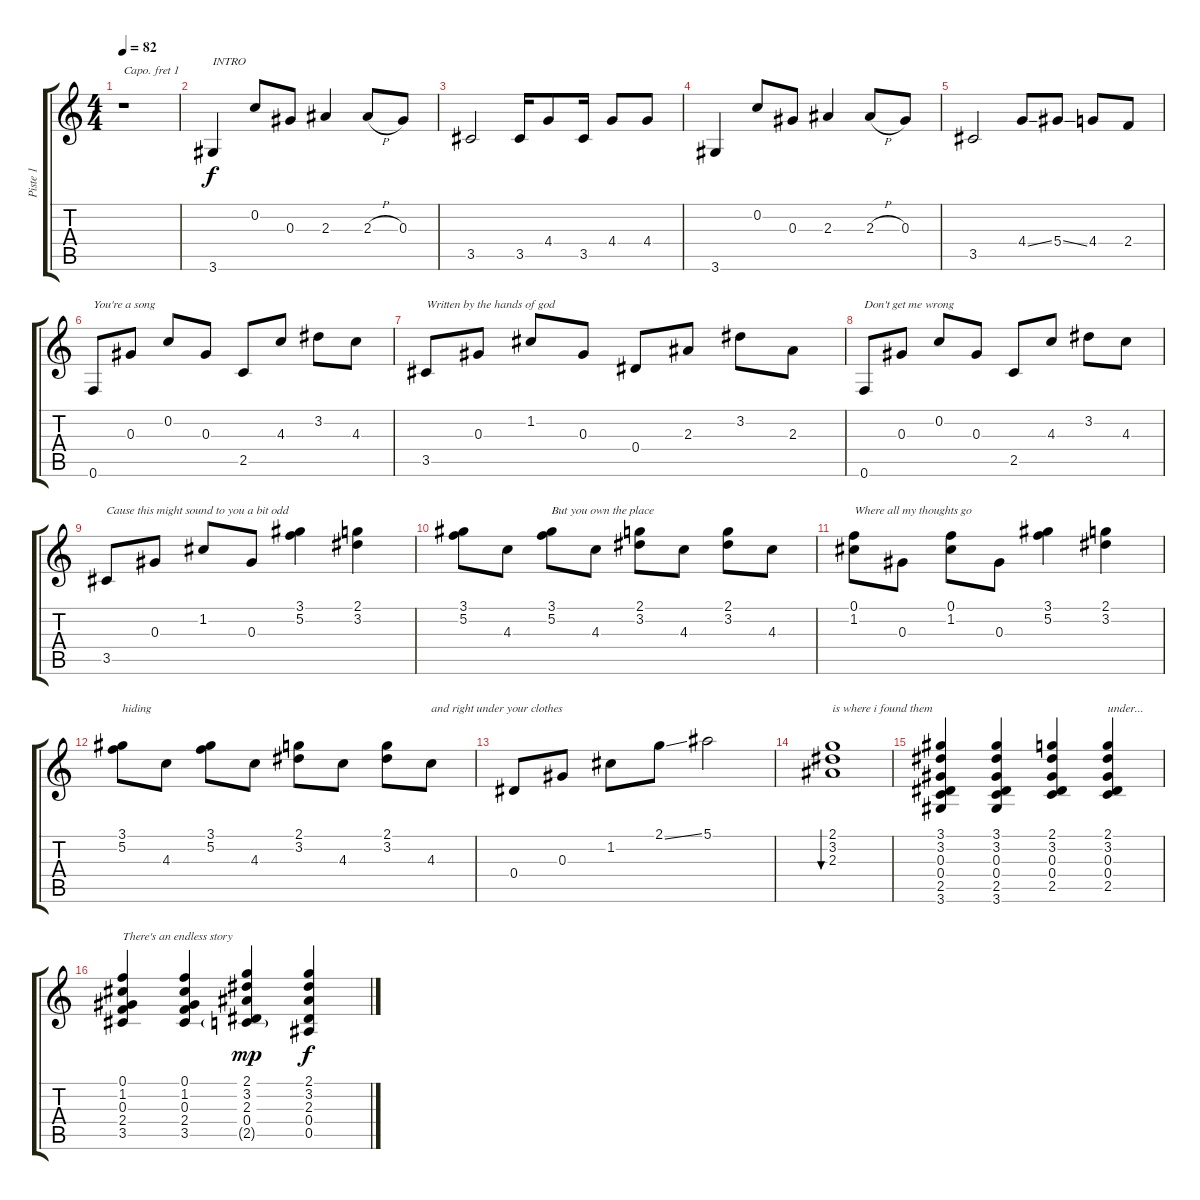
\track ("Piste 1" "Piste 1") {instrument acousticguitarnylon}
\staff {score tabs}
\capo 1
\tuning (E4 B3 G3 D3 A2 E2) {hide}
\ts (4 4)
\tempo 82
\clef g2
\ks c
r.1{dy f instrument acousticguitarnylon} |
3.6.4{txt "INTRO"} 0.2.8 0.3.8 2.3.4 2.3{h}.8 0.3.8 |
3.5.2 3.5.16 4.4.8 3.5.16 4.4.8 4.4.8 |
3.6.4 0.2.8 0.3.8 2.3.4 2.3{h}.8 0.3.8 |
3.5.2 4.4{ss}.8 5.4{ss}.8 4.4.8 2.4.8 |
0.6.8{txt "You're a song"} 0.3.8 0.2.8 0.3.8 2.5.8 4.3.8 3.2.8 4.3.8 |
3.5.8{txt "Written by the hands of god"} 0.3.8 1.2.8 0.3.8 0.4.8 2.3.8 3.2.8 2.3.8 |
0.6.8{txt "Don't get me wrong"} 0.3.8 0.2.8 0.3.8 2.5.8 4.3.8 3.2.8 4.3.8 |
3.5.8{txt "Cause this might sound to you a bit odd"} 0.3.8 1.2.8 0.3.8 (3.1 5.2).4 (2.1 3.2).4 |
(3.1 5.2).8 4.3.8 (3.1 5.2).8{txt "But you own the place"} 4.3.8 (2.1 3.2).8 4.3.8 (2.1 3.2).8 4.3.8 |
(0.1 1.2).8{txt "Where all my thoughts go"} 0.3.8 (0.1 1.2).8 0.3.8 (3.1 5.2).4 (2.1 3.2).4 |
(3.1 5.2).8{txt "hiding"} 4.3.8 (3.1 5.2).8 4.3.8 (2.1 3.2).8 4.3.8 (2.1 3.2).8 4.3.8{txt "and right under your clothes"} |
0.4.8 0.3.8 1.2.8 2.1{ss}.8 5.1.2 |
(2.1 3.2 2.3).1{bu 480 txt "is where i found them"} |
(3.1 3.2 0.3 0.4 2.5 3.6).4 (3.1 3.2 0.3 0.4 2.5 3.6).4 (2.1 3.2 0.3 0.4 2.5).4 (2.1 3.2 0.3 0.4 2.5).4{txt "under..."} |
(0.1 1.2 0.3 2.4 3.5).4{txt "There's an endless story"} (0.1 1.2 0.3 2.4 3.5).4 (2.1 3.2 2.3 0.4 2.5{g}).4{dy mp} (2.1 3.2 2.3 0.4 0.5).4{dy f}
